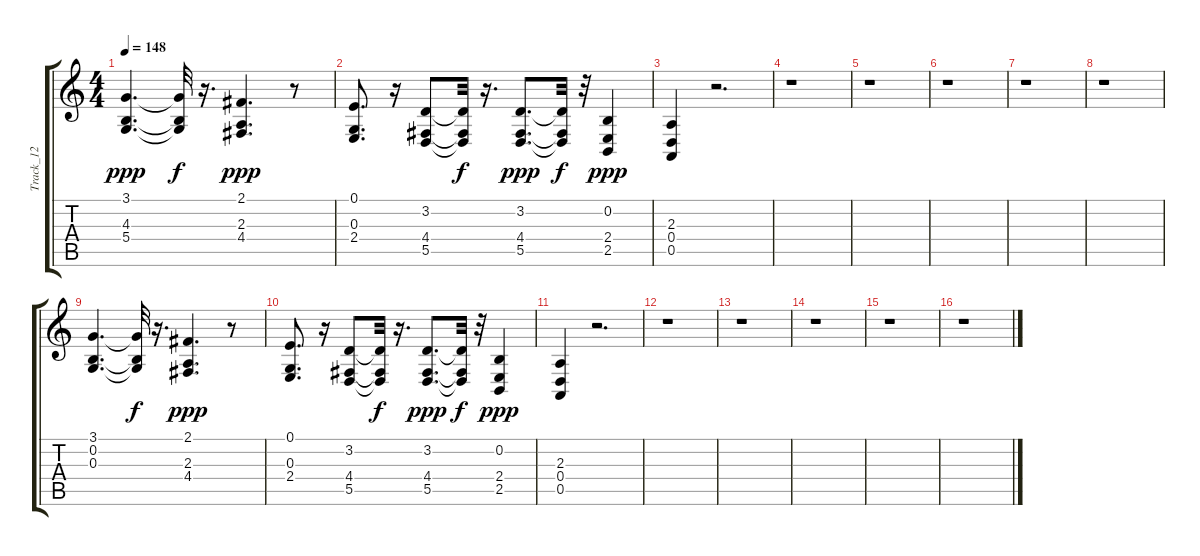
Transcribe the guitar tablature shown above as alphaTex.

\track ("Track_12" "Track_12") {instrument acousticgrandpiano}
\staff {score tabs}
\tuning (E4 B3 G3 D3 A2 E2) {hide}
\ts (4 4)
\tempo 148
\clef g2
\ks c
(3.1 4.3 5.4).4{d dy ppp} (3.1{t} 4.3{t} 5.4{t}).32{dy f} r.16{d} (2.1 2.3 4.4).4{d dy ppp} r.8 |
(0.1 0.3 2.4).8{d} r.16 (3.2 4.4 5.5).8 (3.2{t} 4.4{t} 5.5{t}).32{dy f} r.16{d} (3.2 4.4 5.5).8{d dy ppp} (3.2{t} 4.4{t} 5.5{t}).32{dy f} r.32 (0.2 2.4 2.5).4{dy ppp} |
(2.3 0.4 0.5).4 r.2{d} |
r.1 |
r.1 |
r.1 |
r.1 |
r.1 |
(3.1 0.2 0.3).4{d} (3.1{t} 0.2{t} 0.3{t}).32{dy f} r.16{d} (2.1 2.3 4.4).4{d dy ppp} r.8 |
(0.1 0.3 2.4).8{d} r.16 (3.2 4.4 5.5).8 (3.2{t} 4.4{t} 5.5{t}).32{dy f} r.16{d} (3.2 4.4 5.5).8{d dy ppp} (3.2{t} 4.4{t} 5.5{t}).32{dy f} r.32 (0.2 2.4 2.5).4{dy ppp} |
(2.3 0.4 0.5).4 r.2{d} |
r.1 |
r.1 |
r.1 |
r.1 |
r.1
